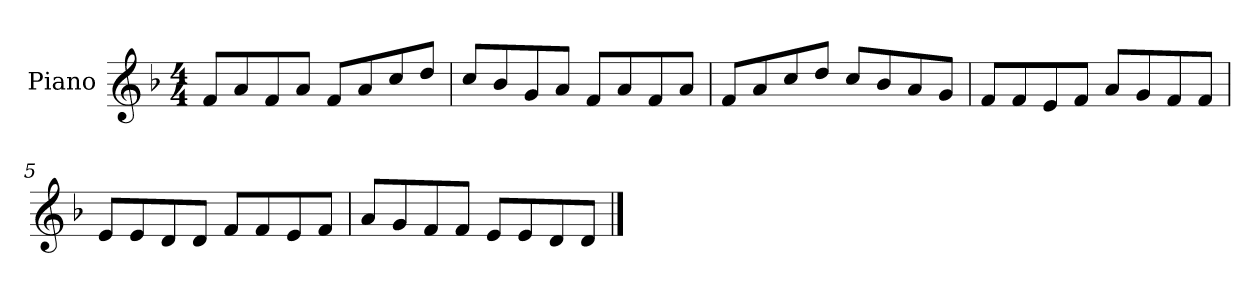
**kern
*part1
*staff1
*I"Piano
*I'P-no
*clefG2
*k[b-]
*M4/4
*MM90
=1
8f/L
8a/
8f/
8a/J
8f/L
8a/
8cc/
8dd/J
=2
8cc/L
8b-/
8g/
8a/J
8f/L
8a/
8f/
8a/J
=3
8f/L
8a/
8cc/
8dd/J
8cc/L
8b-/
8a/
8g/J
=4
8f/L
8f/
8e/
8f/J
8a/L
8g/
8f/
8f/J
=5
8e/L
8e/
8d/
8d/J
8f/L
8f/
8e/
8f/J
!!LO:LB:g=z
=6
8a/L
8g/
8f/
8f/J
8e/L
8e/
8d/
8d/J
==
*-
